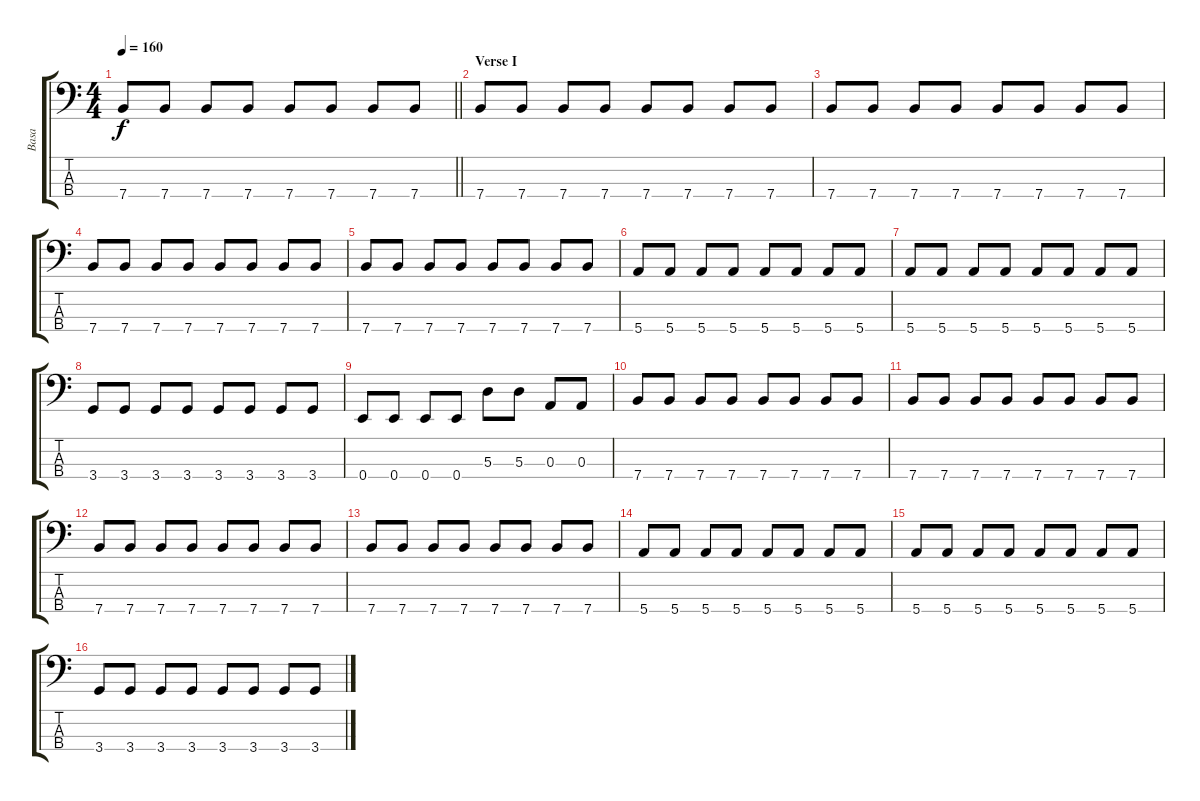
\track ("Basa" "Basa") {instrument electricbasspick}
\staff {score tabs}
\tuning (G2 D2 A1 E1) {hide}
\ts (4 4)
\tempo 160
\clef f4
\barLineRight lightlight
\ks c
7.4.8{dy f} 7.4.8 7.4.8 7.4.8 7.4.8 7.4.8 7.4.8 7.4.8 |
\section ("" "Verse I")
7.4.8 7.4.8 7.4.8 7.4.8 7.4.8 7.4.8 7.4.8 7.4.8 |
7.4.8 7.4.8 7.4.8 7.4.8 7.4.8 7.4.8 7.4.8 7.4.8 |
7.4.8 7.4.8 7.4.8 7.4.8 7.4.8 7.4.8 7.4.8 7.4.8 |
7.4.8 7.4.8 7.4.8 7.4.8 7.4.8 7.4.8 7.4.8 7.4.8 |
5.4.8 5.4.8 5.4.8 5.4.8 5.4.8 5.4.8 5.4.8 5.4.8 |
5.4.8 5.4.8 5.4.8 5.4.8 5.4.8 5.4.8 5.4.8 5.4.8 |
3.4.8 3.4.8 3.4.8 3.4.8 3.4.8 3.4.8 3.4.8 3.4.8 |
0.4.8 0.4.8 0.4.8 0.4.8 5.3.8 5.3.8 0.3.8 0.3.8 |
7.4.8 7.4.8 7.4.8 7.4.8 7.4.8 7.4.8 7.4.8 7.4.8 |
7.4.8 7.4.8 7.4.8 7.4.8 7.4.8 7.4.8 7.4.8 7.4.8 |
7.4.8 7.4.8 7.4.8 7.4.8 7.4.8 7.4.8 7.4.8 7.4.8 |
7.4.8 7.4.8 7.4.8 7.4.8 7.4.8 7.4.8 7.4.8 7.4.8 |
5.4.8 5.4.8 5.4.8 5.4.8 5.4.8 5.4.8 5.4.8 5.4.8 |
5.4.8 5.4.8 5.4.8 5.4.8 5.4.8 5.4.8 5.4.8 5.4.8 |
3.4.8 3.4.8 3.4.8 3.4.8 3.4.8 3.4.8 3.4.8 3.4.8
